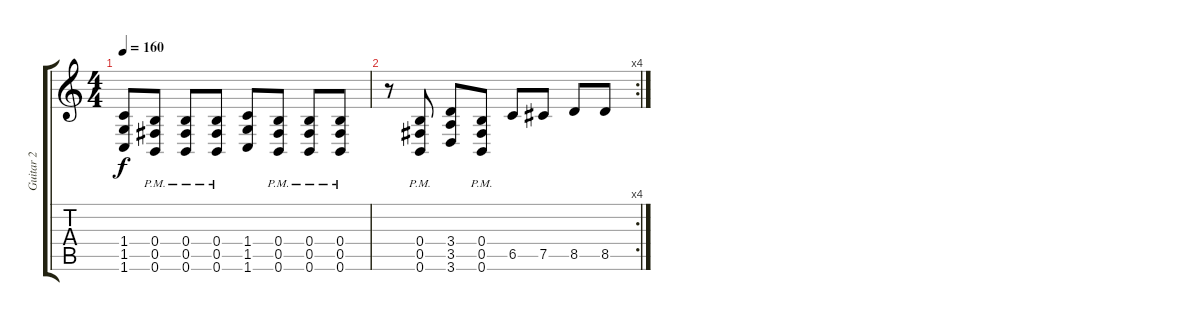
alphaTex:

\track ("Guitar 2" "Guitar 2") {instrument distortionguitar}
\staff {score tabs}
\tuning (Db4 Ab3 E3 B2 Gb2 B1) {hide}
\ts (4 4)
\tempo 160
\clef g2
\ks c
(1.4 1.5 1.6).8{dy f} (0.4 0.5 0.6{pm}).8 (0.4 0.5 0.6{pm}).8 (0.4 0.5 0.6{pm}).8 (1.4 1.5 1.6).8 (0.4 0.5 0.6{pm}).8 (0.4 0.5 0.6{pm}).8 (0.4 0.5 0.6{pm}).8 |
\rc 4
r.8 (0.4 0.5 0.6{pm}).8 (3.4 3.5 3.6).8 (0.4 0.5 0.6{pm}).8 6.5.8 7.5.8 8.5.8 8.5.8
